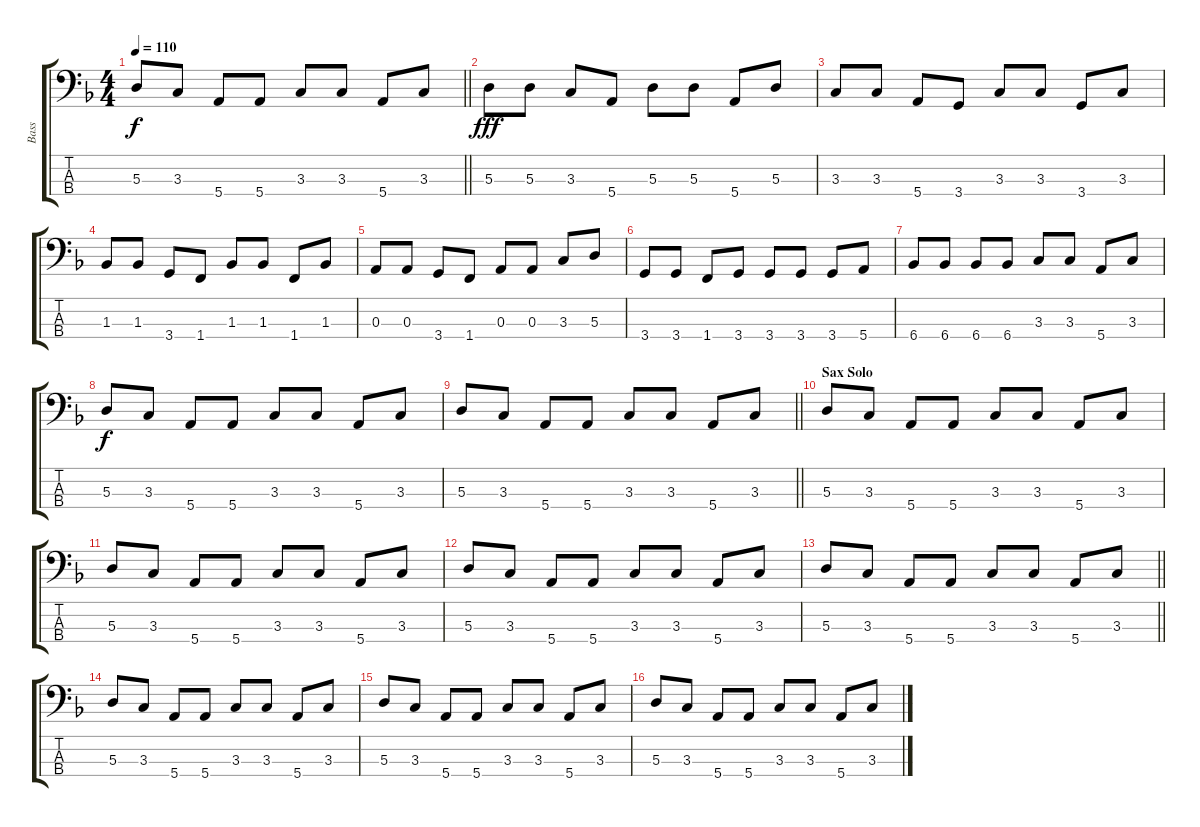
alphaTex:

\track ("Bass" "Bass") {instrument electricbassfinger}
\staff {score tabs}
\tuning (G2 D2 A1 E1) {hide}
\ts (4 4)
\tempo 110
\clef f4
\barLineRight lightlight
\ks dminor
5.3.8{dy f} 3.3.8 5.4.8 5.4.8 3.3.8 3.3.8 5.4.8 3.3.8 |
5.3.8{dy fff} 5.3.8 3.3.8 5.4.8 5.3.8 5.3.8 5.4.8 5.3.8 |
3.3.8 3.3.8 5.4.8 3.4.8 3.3.8 3.3.8 3.4.8 3.3.8 |
1.3.8 1.3.8 3.4.8 1.4.8 1.3.8 1.3.8 1.4.8 1.3.8 |
0.3.8 0.3.8 3.4.8 1.4.8 0.3.8 0.3.8 3.3.8 5.3.8 |
3.4.8 3.4.8 1.4.8 3.4.8 3.4.8 3.4.8 3.4.8 5.4.8 |
6.4.8 6.4.8 6.4.8 6.4.8 3.3.8 3.3.8 5.4.8 3.3.8 |
5.3.8{dy f} 3.3.8 5.4.8 5.4.8 3.3.8 3.3.8 5.4.8 3.3.8 |
\barLineRight lightlight
5.3.8 3.3.8 5.4.8 5.4.8 3.3.8 3.3.8 5.4.8 3.3.8 |
\section ("" "Sax Solo")
5.3.8 3.3.8 5.4.8 5.4.8 3.3.8 3.3.8 5.4.8 3.3.8 |
5.3.8 3.3.8 5.4.8 5.4.8 3.3.8 3.3.8 5.4.8 3.3.8 |
5.3.8 3.3.8 5.4.8 5.4.8 3.3.8 3.3.8 5.4.8 3.3.8 |
\barLineRight lightlight
5.3.8 3.3.8 5.4.8 5.4.8 3.3.8 3.3.8 5.4.8 3.3.8 |
5.3.8 3.3.8 5.4.8 5.4.8 3.3.8 3.3.8 5.4.8 3.3.8 |
5.3.8 3.3.8 5.4.8 5.4.8 3.3.8 3.3.8 5.4.8 3.3.8 |
5.3.8 3.3.8 5.4.8 5.4.8 3.3.8 3.3.8 5.4.8 3.3.8
